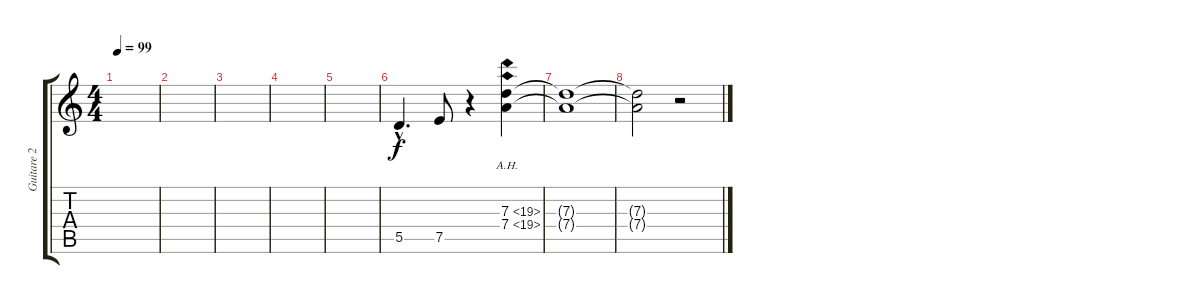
\track ("Guitare 2" "Guitare 2") {instrument electricguitarclean}
\staff {score tabs}
\tuning (E4 B3 G3 D3 A2 E2) {hide}
\ts (4 4)
\tempo 99
\clef g2
\ks c
|
|
|
|
|
5.5{hac}.4{d} 7.5.8 r.4 (7.3{ah 12} 7.4{ah 12}).4 |
(7.3{t} 7.4{t}).1 |
(7.3{t} 7.4{t}).2 r.2
